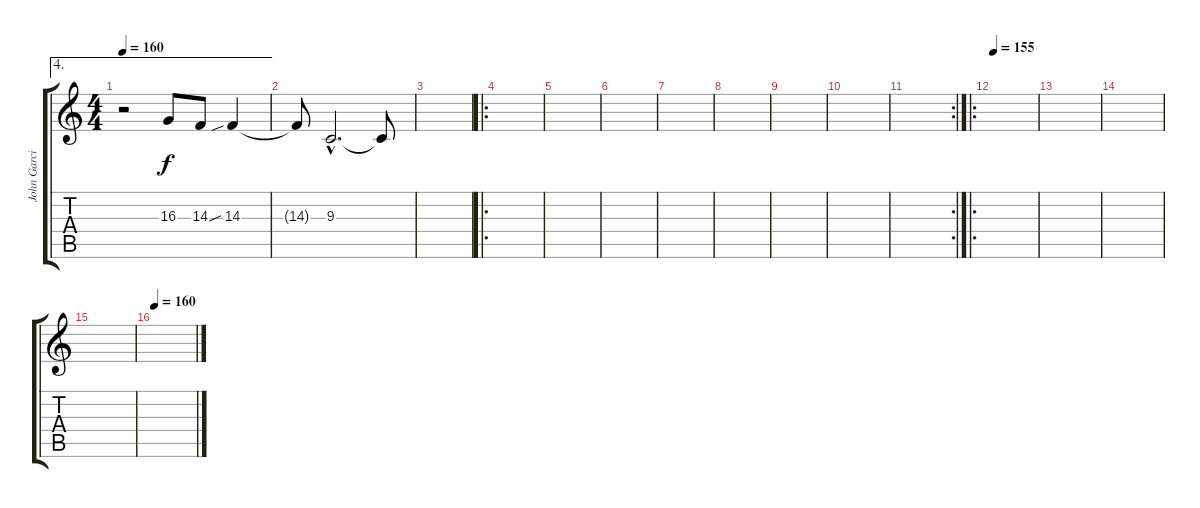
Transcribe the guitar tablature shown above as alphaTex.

\track ("John Garcia (Vocals)" "John Garci") {instrument flute}
\staff {score tabs}
\tuning (C4 G3 Eb3 Bb2 F2 C2) {hide}
\ae 4
\ts (4 4)
\tempo 160
\clef g2
\ks c
r.2{dy f} 16.3.8 14.3.8 14.3{sib}.4 |
14.3{t}.8 9.3{hac}.2{d} 9.3{t}.8 |
|
\ro
|
|
|
|
|
|
|
\rc 2
|
\ro
\tempo 155
|
|
|
|
\tempo 160
